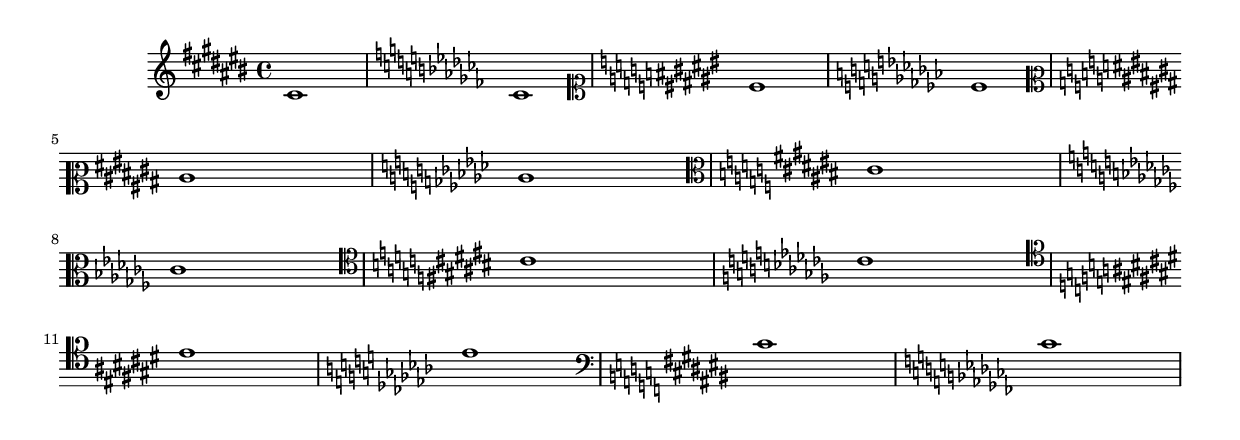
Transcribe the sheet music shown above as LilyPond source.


\version "2.10.0"
\header { texidoc = "Each clef has its own accidental placing
rules. "}

#(set-global-staff-size 16)


\relative cis' {

				% \clef french % same as octaviated bass
  \clef violin
  \key cis \major cis1  \key ces \major ces
  \clef soprano
  \key cis \major cis \key ces \major ces \break
  \clef mezzosoprano
  \key cis \major cis \key ces \major ces
  \clef alto
  \key cis \major cis \break \key ces \major ces 
  \clef tenor
  \key cis \major cis \key ces \major ces \break
  \clef baritone
  \key cis \major cis \key ces \major ces
  \clef bass
  \key cis \major cis \key ces \major  ces
}



